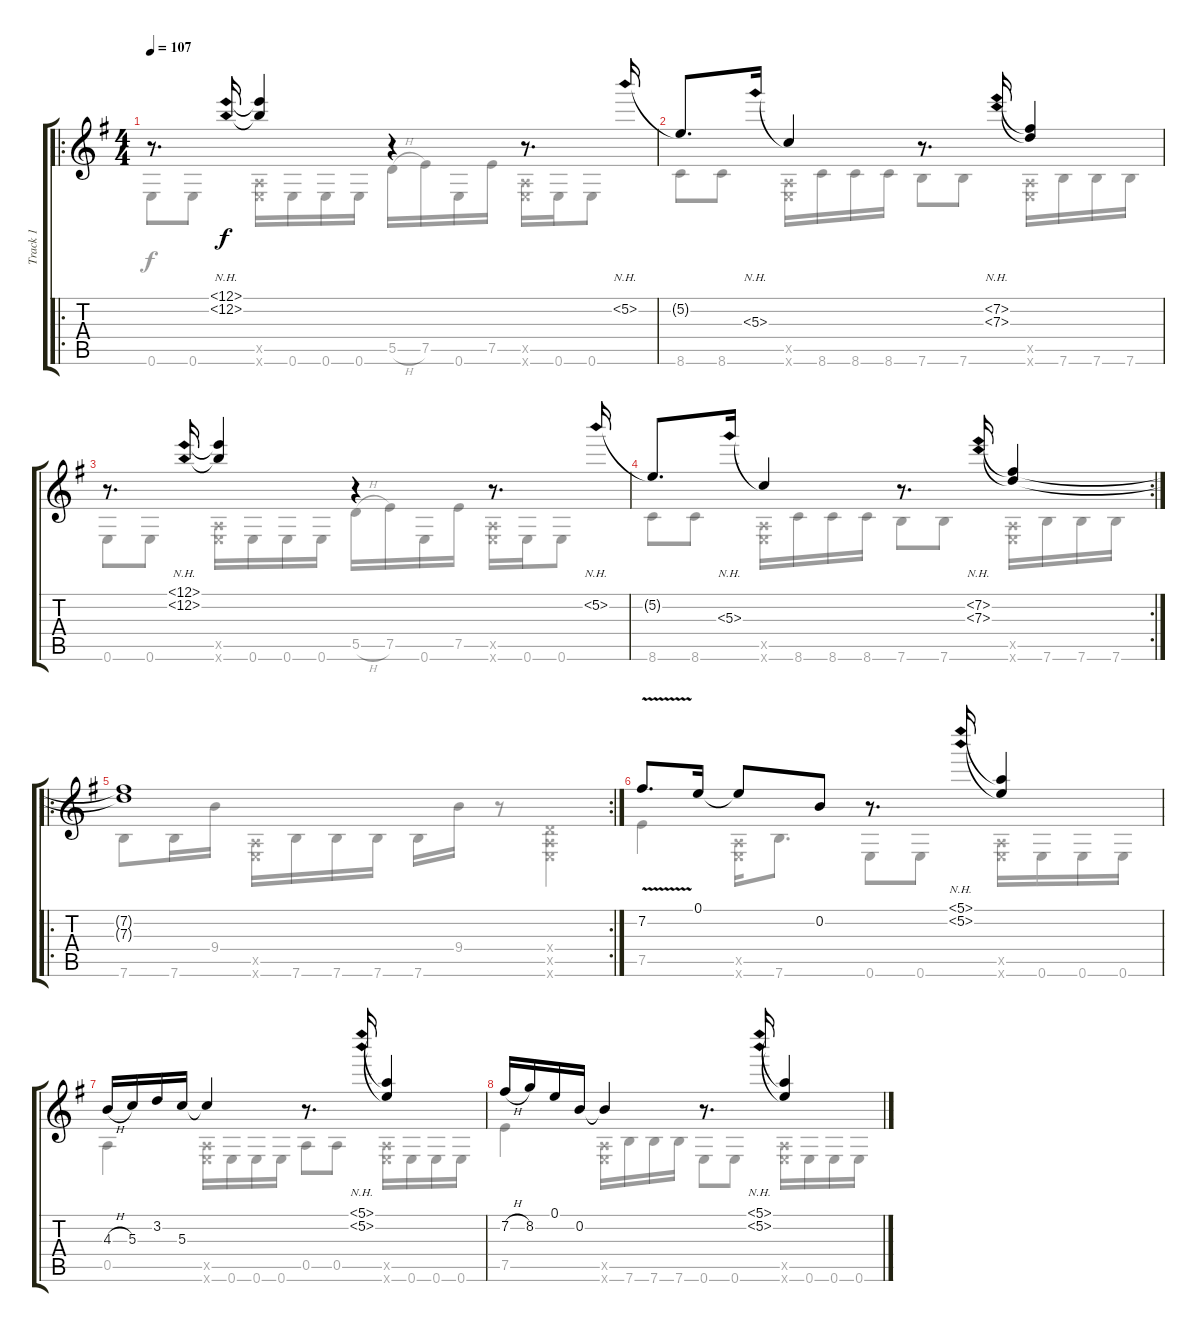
\track ("Track 1" "Track 1") {instrument acousticguitarsteel}
\staff {score tabs}
\tuning (E4 B3 G3 D3 A2 E2) {hide}
\voice
\ro
\ts (4 4)
\tempo 107
\clef g2
\ks eminor
r.8{d dy f instrument acousticguitarsteel} (12.1{nh} 12.2{nh}).16 (12.1{t} 12.2{t}).4 r.4 r.8{d} 5.2{nh}.16 |
5.2{t}.8{d} 5.3{nh}.16 5.3{t}.4 r.8{d} (7.2{nh} 7.3{nh}).16 (7.2{t} 7.3{t}).4 |
r.8{d} (12.1{nh} 12.2{nh}).16 (12.1{t} 12.2{t}).4 r.4 r.8{d} 5.2{nh}.16 |
\rc 2
5.2{t}.8{d} 5.3{nh}.16 5.3{t}.4 r.8{d} (7.2{nh} 7.3{nh}).16 (7.2{t} 7.3{t}).4 |
\ro
\rc 2
(7.2{t} 7.3{t}).1 |
7.2{v}.8{d} 0.1.16 0.1{t}.8 0.2.8 r.8{d} (5.1{nh} 5.2{nh}).16 (5.1{t} 5.2{t}).4 |
4.3{h}.16 5.3.16 3.2.16 5.3.16 5.3{t}.4 r.8{d} (5.1{nh} 5.2{nh}).16 (5.1{t} 5.2{t}).4 |
7.2{h}.16 8.2.16 0.1.16 0.2.16 0.2{t}.4 r.8{d} (5.1{nh} 5.2{nh}).16 (5.1{t} 5.2{t}).4
\voice
\clef g2
\ottava regular
\simile none
\ks eminor
0.6.8{dy f} 0.6.8 (0.5{x} 0.6{x}).16 0.6.16 0.6.16 0.6.16 5.5{h}.16 7.5.16 0.6.16 7.5.16 (0.5{x} 0.6{x}).16 0.6.16 0.6.8 |
8.6.8 8.6.8 (0.5{x} 0.6{x}).16 8.6.16 8.6.16 8.6.16 7.6.8 7.6.8 (0.5{x} 0.6{x}).16 7.6.16 7.6.16 7.6.16 |
0.6.8 0.6.8 (0.5{x} 0.6{x}).16 0.6.16 0.6.16 0.6.16 5.5{h}.16 7.5.16 0.6.16 7.5.16 (0.5{x} 0.6{x}).16 0.6.16 0.6.8 |
8.6.8 8.6.8 (0.5{x} 0.6{x}).16 8.6.16 8.6.16 8.6.16 7.6.8 7.6.8 (0.5{x} 0.6{x}).16 7.6.16 7.6.16 7.6.16 |
7.6.8 7.6.16 9.4.16 (0.5{x} 0.6{x}).16 7.6.16 7.6.16 7.6.16 7.6.16 9.4.16 r.8 (0.4{x} 0.5{x} 0.6{x}).4 |
7.5.4 (0.5{x} 0.6{x}).16 7.6.8{d} 0.6.8 0.6.8 (0.5{x} 0.6{x}).16 0.6.16 0.6.16 0.6.16 |
0.5.4 (0.5{x} 0.6{x}).16 0.6.16 0.6.16 0.6.16 0.5.8 0.5.8 (0.5{x} 0.6{x}).16 0.6.16 0.6.16 0.6.16 |
7.5.4 (0.5{x} 0.6{x}).16 7.6.16 7.6.16 7.6.16 0.6.8 0.6.8 (0.5{x} 0.6{x}).16 0.6.16 0.6.16 0.6.16
